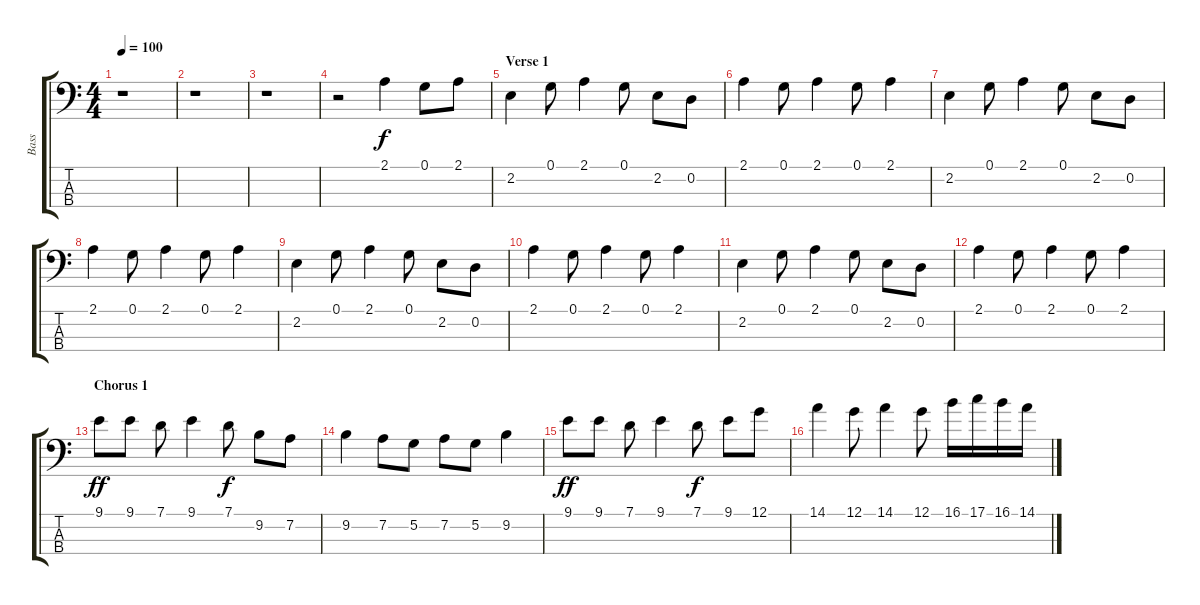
\track ("Bass" "Bass") {instrument electricbassfinger}
\staff {score tabs}
\tuning (G2 D2 A1 E1) {hide}
\ts (4 4)
\tempo 100
\clef f4
\ks c
r.1{dy f instrument electricbassfinger} |
r.1{volume 16} |
r.1 |
r.2 2.1.4 0.1.8 2.1.8 |
\section ("" "Verse 1")
2.2.4 0.1.8 2.1.4 0.1.8 2.2.8 0.2.8 |
2.1.4 0.1.8 2.1.4 0.1.8 2.1.4 |
2.2.4 0.1.8 2.1.4 0.1.8 2.2.8 0.2.8 |
2.1.4 0.1.8 2.1.4 0.1.8 2.1.4 |
2.2.4 0.1.8 2.1.4 0.1.8 2.2.8 0.2.8 |
2.1.4 0.1.8 2.1.4 0.1.8 2.1.4 |
2.2.4 0.1.8 2.1.4 0.1.8 2.2.8 0.2.8 |
2.1.4 0.1.8 2.1.4 0.1.8 2.1.4 |
\section ("" "Chorus 1")
9.1.8{dy ff} 9.1.8 7.1.8 9.1.4 7.1.8{dy f} 9.2.8 7.2.8 |
9.2.4 7.2.8 5.2.8 7.2.8 5.2.8 9.2.4 |
9.1.8{dy ff} 9.1.8 7.1.8 9.1.4 7.1.8{dy f} 9.1.8 12.1.8 |
14.1.4 12.1.8 14.1.4 12.1.8 16.1.16 17.1.16 16.1.16 14.1.16
